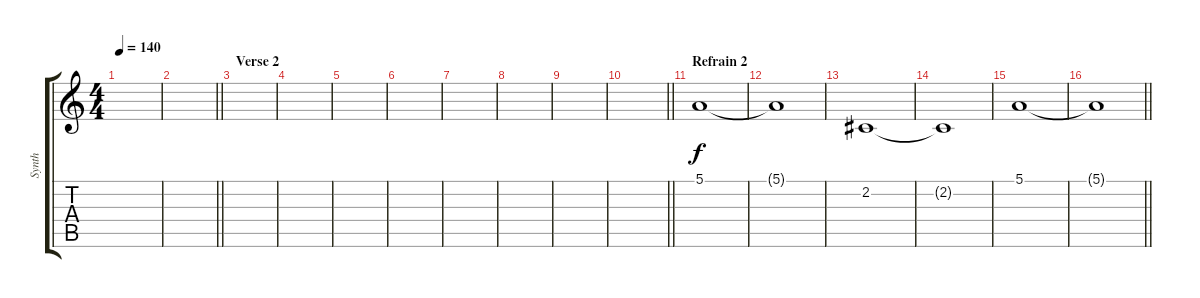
\track ("Synth" "Synth") {instrument pad4choir}
\staff {score tabs}
\tuning (E4 B3 G3 D3 A2 E2) {hide}
\ts (4 4)
\tempo 140
\clef g2
\ks c
|
\barLineRight lightlight
|
\section ("" "Verse 2")
|
|
|
|
|
|
|
\barLineRight lightlight
|
\section ("" "Refrain 2")
5.1.1 |
5.1{t}.1 |
2.2.1 |
2.2{t}.1 |
5.1.1 |
\barLineRight lightlight
5.1{t}.1
